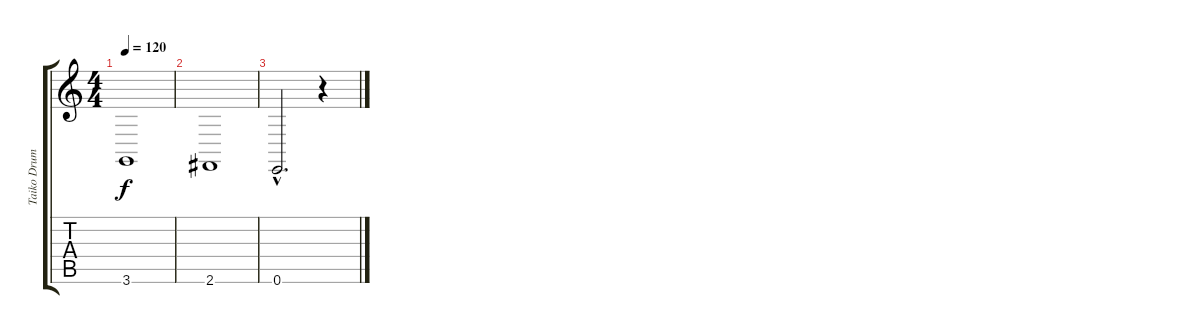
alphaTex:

\track ("Taiko Drum" "Taiko Drum") {instrument taikodrum}
\staff {score tabs}
\tuning (E4 B3 G3 D3 A2 E2) {hide}
\ts (4 4)
\tempo 120
\clef g2
\ks c
3.6.1{dy f} |
2.6.1 |
0.6{hac}.2{d} r.4
